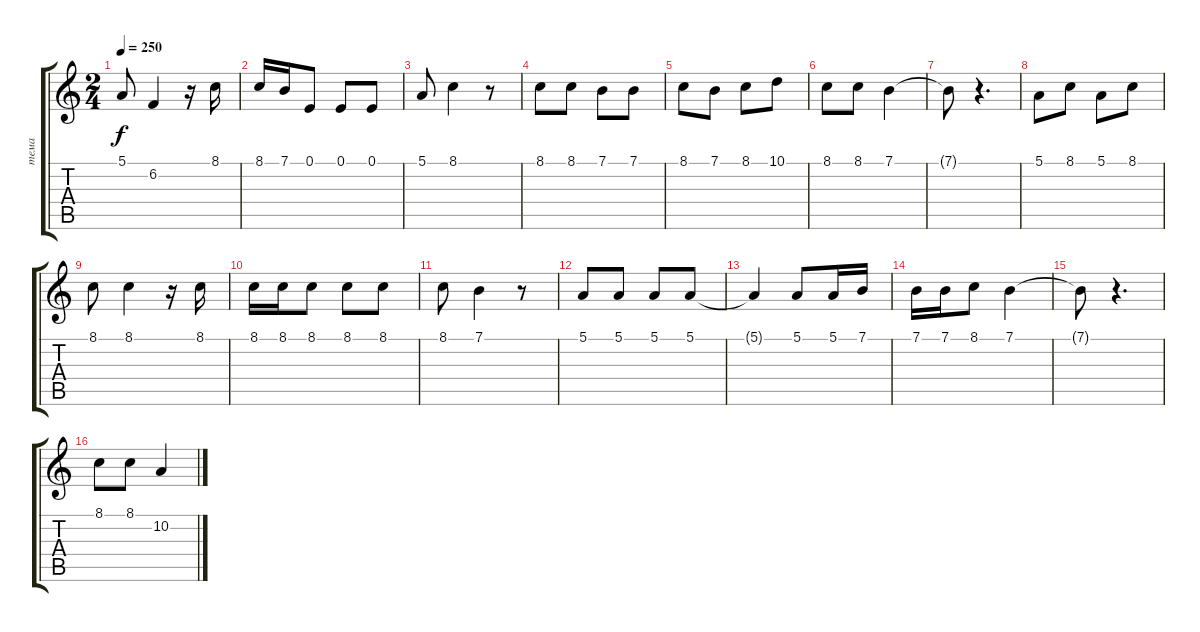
\track ("тема" "тема") {instrument trumpet}
\staff {score tabs}
\tuning (E4 B3 G3 D3 A2 E2) {hide}
\ts (2 4)
\tempo 250
\clef g2
\ks c
5.1.8{dy f} 6.2.4 r.16 8.1.16 |
8.1.16 7.1.16 0.1.8 0.1.8 0.1.8 |
5.1.8 8.1.4 r.8 |
8.1.8 8.1.8 7.1.8 7.1.8 |
8.1.8 7.1.8 8.1.8 10.1.8 |
8.1.8 8.1.8 7.1.4 |
7.1{t}.8 r.4{d} |
5.1.8 8.1.8 5.1.8 8.1.8 |
8.1.8 8.1.4 r.16 8.1.16 |
8.1.16 8.1.16 8.1.8 8.1.8 8.1.8 |
8.1.8 7.1.4 r.8 |
5.1.8 5.1.8 5.1.8 5.1.8 |
5.1{t}.4 5.1.8 5.1.16 7.1.16 |
7.1.16 7.1.16 8.1.8 7.1.4 |
7.1{t}.8 r.4{d} |
8.1.8 8.1.8 10.2.4
